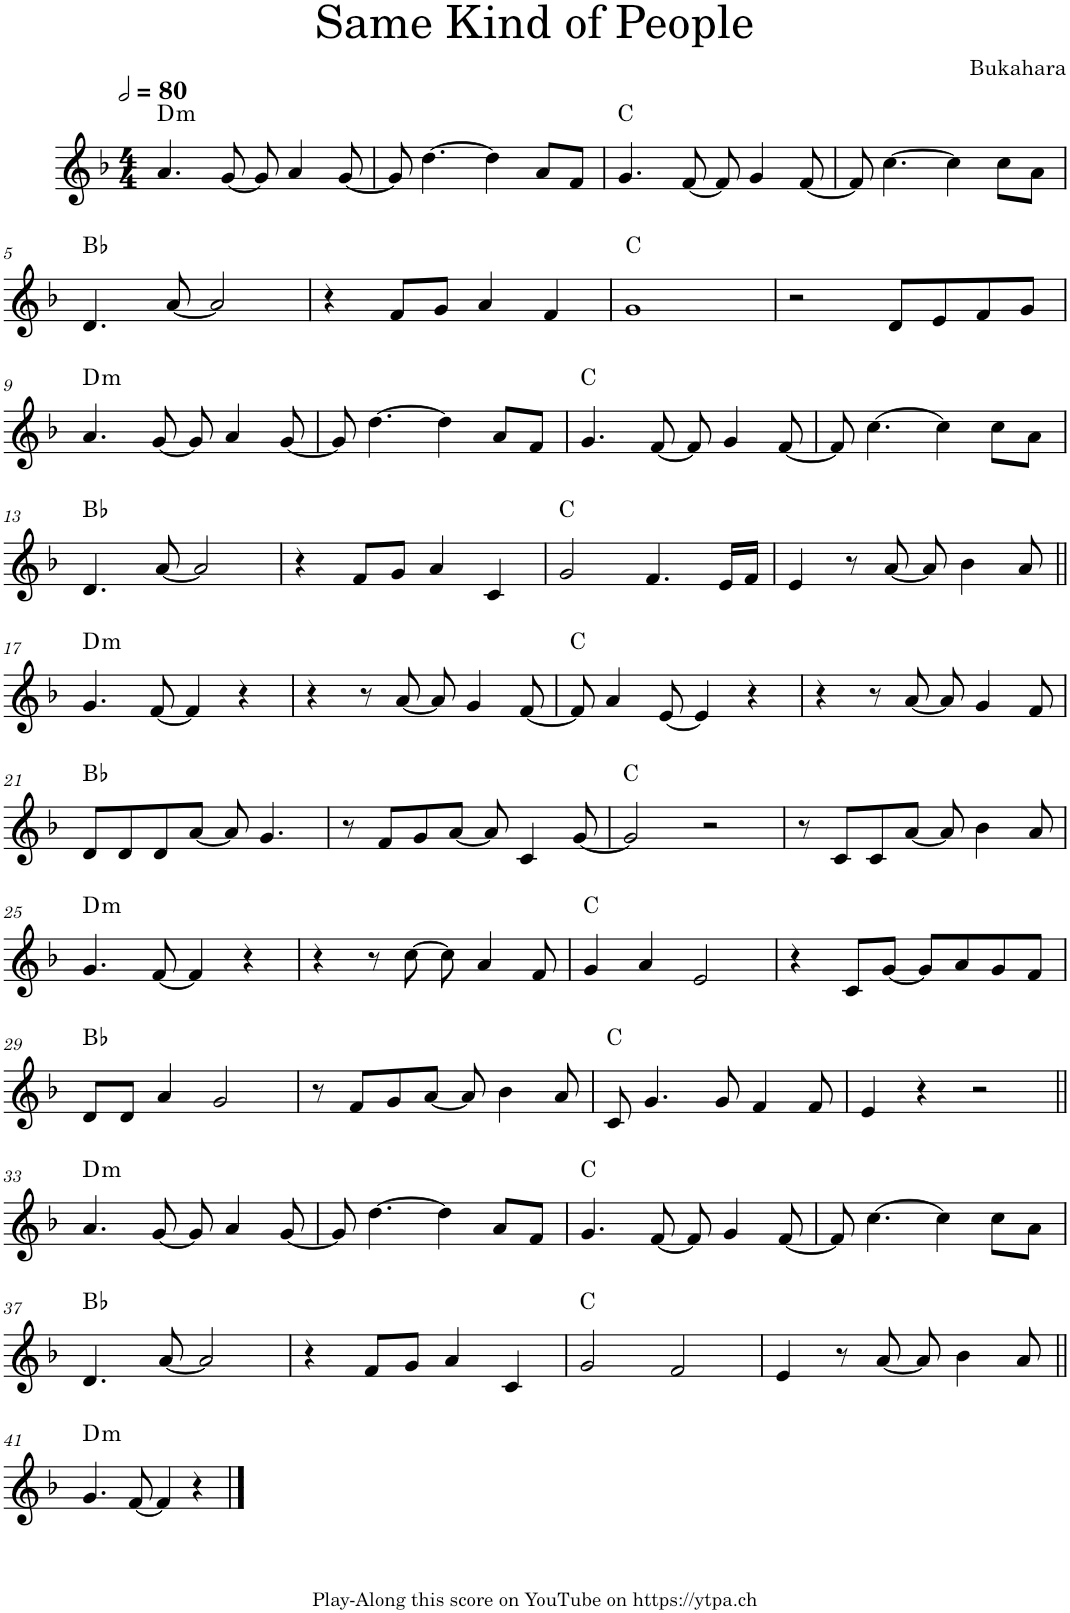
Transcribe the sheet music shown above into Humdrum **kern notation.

**kern	**harte
*part1	*part1
*staff1	*
*I"Piano	*
*I'Pno.	*
*clefG2	*
*k[b-]	*
*M4/4	*
*MM160	*
=1	=1
!	!LO:H:kt=m
4.a/	D:min
[8g/	.
8g/]	.
4a/	.
[8g/	.
=2	=2
8g/]	.
[4.dd\	.
4dd\]	.
8a/L	.
8f/J	.
=3	=3
4.g/	C:maj
[8f/	.
8f/]	.
4g/	.
[8f/	.
=4	=4
8f/]	.
[4.cc\	.
4cc\]	.
8cc\L	.
8a\J	.
!!LO:LB:g=z
=5	=5
4.d/	Bb:maj
[8a/	.
2a/]	.
=6	=6
4r	.
8f/L	.
8g/J	.
4a/	.
4f/	.
=7	=7
1g	C:maj
=8	=8
2r	.
8d/L	.
8e/	.
8f/	.
8g/J	.
!!LO:LB:g=z
=9	=9
!	!LO:H:kt=m
4.a/	D:min
[8g/	.
8g/]	.
4a/	.
[8g/	.
=10	=10
8g/]	.
[4.dd\	.
4dd\]	.
8a/L	.
8f/J	.
=11	=11
4.g/	C:maj
[8f/	.
8f/]	.
4g/	.
[8f/	.
=12	=12
8f/]	.
[4.cc\	.
4cc\]	.
8cc\L	.
8a\J	.
!!LO:LB:g=z
=13	=13
4.d/	Bb:maj
[8a/	.
2a/]	.
=14	=14
4r	.
8f/L	.
8g/J	.
4a/	.
4c/	.
=15	=15
2g/	C:maj
4.f/	.
16e/LL	.
16f/JJ	.
=16	=16
4e/	.
8r	.
[8a/	.
8a/]	.
4b-\	.
8a/	.
!!LO:LB:g=z
=17||	=17||
!	!LO:H:kt=m
4.g/	D:min
[8f/	.
4f/]	.
4r	.
=18	=18
4r	.
8r	.
[8a/	.
8a/]	.
4g/	.
[8f/	.
=19	=19
8f/]	C:maj
4a/	.
[8e/	.
4e/]	.
4r	.
=20	=20
4r	.
8r	.
[8a/	.
8a/]	.
4g/	.
8f/	.
!!LO:LB:g=z
=21	=21
8d/L	Bb:maj
8d/	.
8d/	.
[8a/J	.
8a/]	.
4.g/	.
=22	=22
8r	.
8f/L	.
8g/	.
[8a/J	.
8a/]	.
4c/	.
[8g/	.
=23	=23
2g/]	C:maj
2r	.
=24	=24
8r	.
8c/L	.
8c/	.
[8a/J	.
8a/]	.
4b-\	.
8a/	.
!!LO:LB:g=z
=25	=25
!	!LO:H:kt=m
4.g/	D:min
[8f/	.
4f/]	.
4r	.
=26	=26
4r	.
8r	.
[8cc\	.
8cc\]	.
4a/	.
8f/	.
=27	=27
4g/	C:maj
4a/	.
2e/	.
=28	=28
4r	.
8c/L	.
[8g/J	.
8g/L]	.
8a/	.
8g/	.
8f/J	.
!!LO:LB:g=z
=29	=29
8d/L	Bb:maj
8d/J	.
4a/	.
2g/	.
=30	=30
8r	.
8f/L	.
8g/	.
[8a/J	.
8a/]	.
4b-\	.
8a/	.
=31	=31
8c/	C:maj
4.g/	.
8g/	.
4f/	.
8f/	.
=32	=32
4e/	.
4r	.
2r	.
!!LO:LB:g=z
=33||	=33||
!	!LO:H:kt=m
4.a/	D:min
[8g/	.
8g/]	.
4a/	.
[8g/	.
=34	=34
8g/]	.
[4.dd\	.
4dd\]	.
8a/L	.
8f/J	.
=35	=35
4.g/	C:maj
[8f/	.
8f/]	.
4g/	.
[8f/	.
=36	=36
8f/]	.
[4.cc\	.
4cc\]	.
8cc\L	.
8a\J	.
!!LO:LB:g=z
=37	=37
4.d/	Bb:maj
[8a/	.
2a/]	.
=38	=38
4r	.
8f/L	.
8g/J	.
4a/	.
4c/	.
=39	=39
2g/	C:maj
2f/	.
=40	=40
4e/	.
8r	.
[8a/	.
8a/]	.
4b-\	.
8a/	.
!!LO:LB:g=z
=41||	=41||
!	!LO:H:kt=m
4.g/	D:min
[8f/	.
4f/]	.
4r	.
==	==
*-	*-
